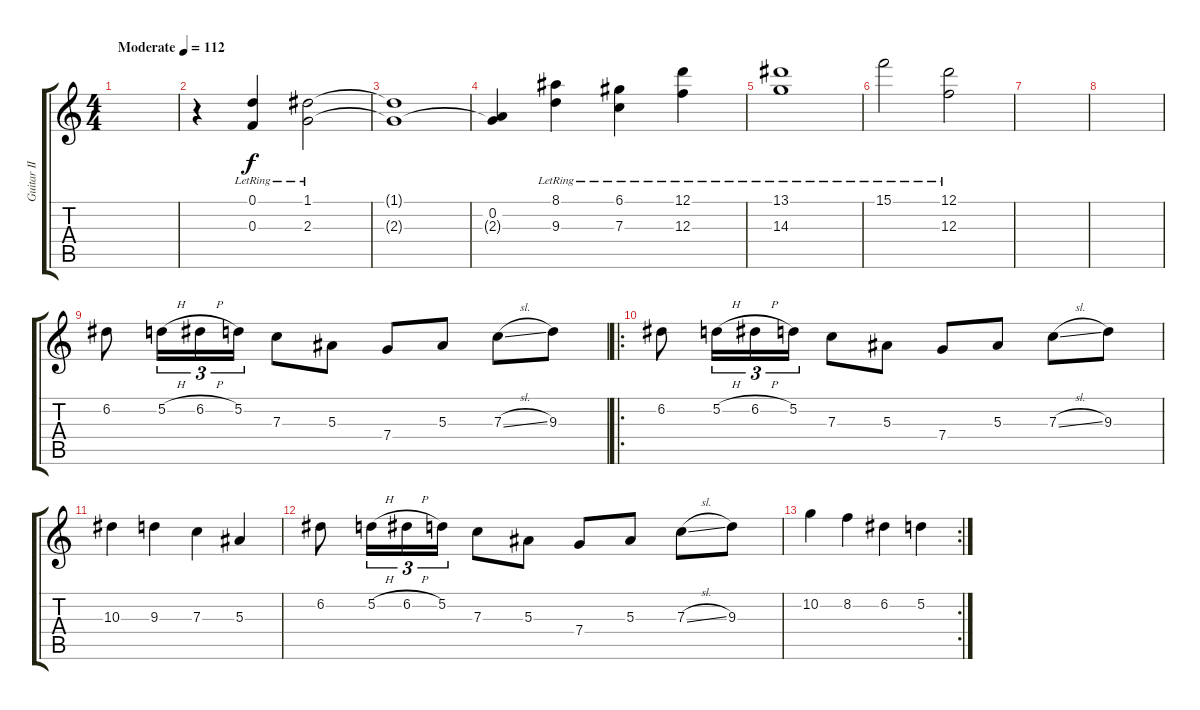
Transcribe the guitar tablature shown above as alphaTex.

\track ("Guitar II" "Guitar II") {instrument acousticguitarsteel}
\staff {score tabs}
\tuning (D4 A3 F3 C3 G2 C2) {hide}
\ts (4 4)
\tempo (112 "Moderate")
\clef g2
\ks c
|
r.4 (0.1{lr} 0.3{lr}).4 (1.1{lr} 2.3{lr}).2 |
(1.1{t} 2.3{t}).1 |
(0.2 2.3{t}).4 (8.1{lr} 9.3{lr}).4 (6.1{lr} 7.3{lr}).4 (12.1{lr} 12.3{lr}).4 |
(13.1{lr} 14.3{lr}).1 |
15.1{lr}.2 (12.1{lr} 12.3{lr}).2 |
|
|
6.2.8 5.2{h}.16{tu (3 2)} 6.2{h}.16{tu (3 2)} 5.2.16{tu (3 2)} 7.3.8 5.3.8 7.4.8 5.3.8 7.3{sl}.8 9.3.8 |
\ro
6.2.8 5.2{h}.16{tu (3 2)} 6.2{h}.16{tu (3 2)} 5.2.16{tu (3 2)} 7.3.8 5.3.8 7.4.8 5.3.8 7.3{sl}.8 9.3.8 |
10.3.4 9.3.4 7.3.4 5.3.4 |
6.2.8 5.2{h}.16{tu (3 2)} 6.2{h}.16{tu (3 2)} 5.2.16{tu (3 2)} 7.3.8 5.3.8 7.4.8 5.3.8 7.3{sl}.8 9.3.8 |
\rc 2
10.2.4 8.2.4 6.2.4 5.2.4
